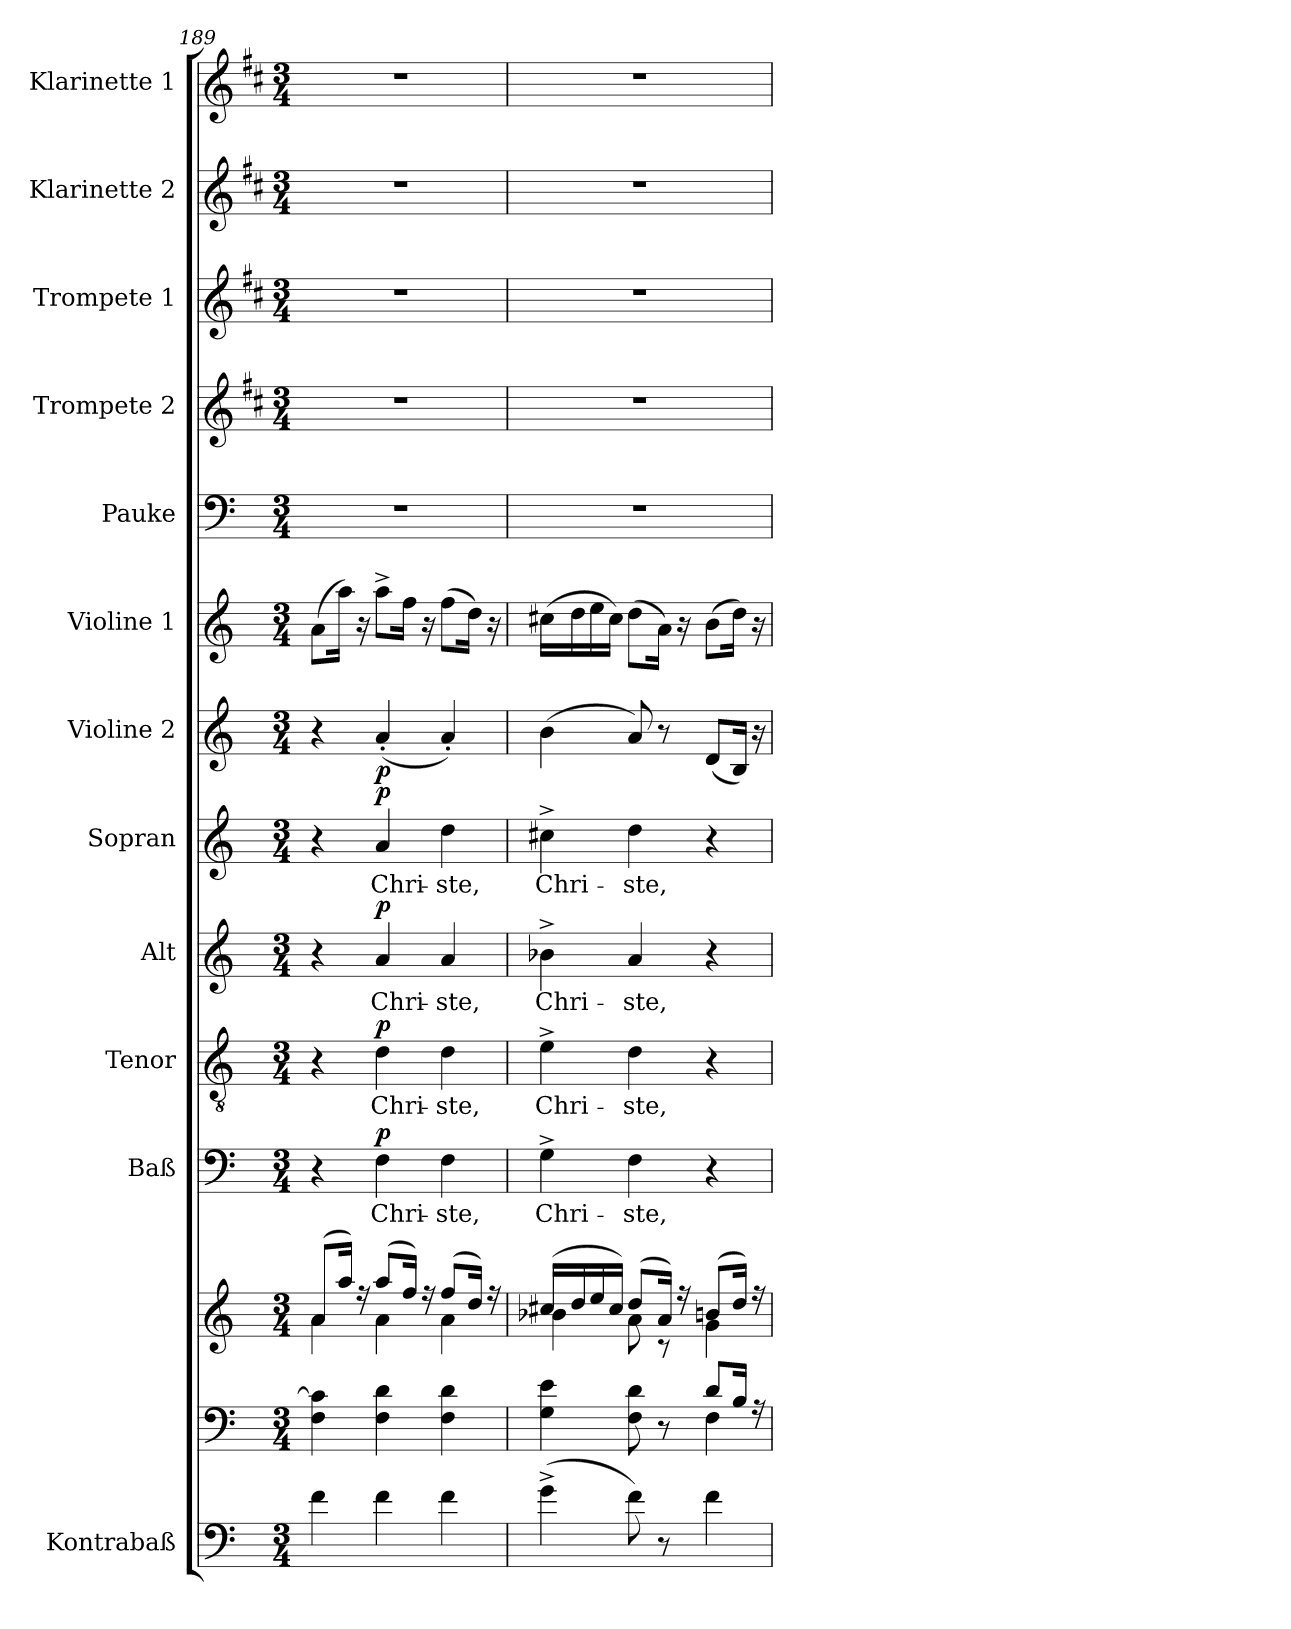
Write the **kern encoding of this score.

**kern	**kern	**kern	**kern	**text	**dynam	**kern	**text	**dynam	**kern	**text	**dynam	**kern	**text	**dynam	**kern	**dynam	**kern	**kern	**kern	**kern	**kern	**kern
*part13	*part12	*part12	*part11	*part11	*part11	*part10	*part10	*part10	*part9	*part9	*part9	*part8	*part8	*part8	*part7	*part7	*part6	*part5	*part4	*part3	*part2	*part1
*staff14	*staff13	*staff12	*staff11	*staff11	*staff11	*staff10	*staff10	*staff10	*staff9	*staff9	*staff9	*staff8	*staff8	*staff8	*staff7	*staff7	*staff6	*staff5	*staff4	*staff3	*staff2	*staff1
*I"Kontrabaß	*	*	*I"Baß	*	*	*I"Tenor	*	*	*I"Alt	*	*	*I"Sopran	*	*	*I"Violine 2	*	*I"Violine 1	*I"Pauke	*I"Trompete 2	*I"Trompete 1	*I"Klarinette 2	*I"Klarinette 1
*	*	*	*	*	*	*	*	*	*	*	*	*	*	*	*I'Vln	*	*I'Vln	*	*I'Tpt	*I'Tpt	*	*
*clefF4	*clefF4	*clefG2	*clefF4	*	*	*clefGv2	*	*	*clefG2	*	*	*clefG2	*	*	*clefG2	*	*clefG2	*clefF4	*clefG2	*clefG2	*clefG2	*clefG2
*ITrd7c12	*	*	*	*	*	*	*	*	*	*	*	*	*	*	*	*	*	*	*ITrd1c2	*ITrd1c2	*ITrd1c2	*ITrd1c2
*k[]	*k[]	*k[]	*k[]	*	*	*k[]	*	*	*k[]	*	*	*k[]	*	*	*k[]	*	*k[]	*k[]	*k[]	*k[]	*k[]	*k[]
*C:	*C:	*C:	*C:	*	*	*C:	*	*	*C:	*	*	*C:	*	*	*C:	*	*C:	*C:	*C:	*C:	*C:	*C:
*M3/4	*M3/4	*M3/4	*M3/4	*	*	*M3/4	*	*	*M3/4	*	*	*M3/4	*	*	*M3/4	*	*M3/4	*M3/4	*M3/4	*M3/4	*M3/4	*M3/4
=189	=189	=189	=189	=189	=189	=189	=189	=189	=189	=189	=189	=189	=189	=189	=189	=189	=189	=189	=189	=189	=189	=189
*	*	*^	*	*	*	*	*	*	*	*	*	*	*	*	*	*	*	*	*	*	*	*
4F\	4F\ 4c\]	(<8a/L	4a\	4r	.	.	4r	.	.	4r	.	.	4r	.	.	4r	.	(>8a\L	2.r	2.r	2.r	2.r	2.r
.	.	16aa/Jk)	.	.	.	.	.	.	.	.	.	.	.	.	.	.	.	16aa\Jk)	.	.	.	.	.
.	.	16rff	.	.	.	.	.	.	.	.	.	.	.	.	.	.	.	16r	.	.	.	.	.
!	!	!	!	!	!LO:LY:b	!LO:DY:a	!	!LO:LY:b	!LO:DY:a	!	!LO:LY:b	!LO:DY:a	!	!LO:LY:b	!LO:DY:a	!	!LO:DY:b	!	!	!	!	!	!
4F\	4F\ 4d\	(<8aa/L	4a\	4F\	Chri-	p	4d\	Chri-	p	4a/	Chri-	p	4a/	Chri-	p	(<4a'</	p	8aa^>\L	.	.	.	.	.
.	.	16ff/Jk)	.	.	.	.	.	.	.	.	.	.	.	.	.	.	.	16ff\Jk	.	.	.	.	.
.	.	16rff	.	.	.	.	.	.	.	.	.	.	.	.	.	.	.	16r	.	.	.	.	.
!	!	!	!	!	!LO:LY:b	!	!	!LO:LY:b	!	!	!LO:LY:b	!	!	!LO:LY:b	!	!	!	!	!	!	!	!	!
4F\	4F\ 4d\	(<8ff/L	4a\	4F\	-ste,	.	4d\	-ste,	.	4a/	-ste,	.	4dd\	-ste,	.	4a'</)	.	(>8ff\L	.	.	.	.	.
.	.	16dd/Jk)	.	.	.	.	.	.	.	.	.	.	.	.	.	.	.	16dd\Jk)	.	.	.	.	.
.	.	16rff	.	.	.	.	.	.	.	.	.	.	.	.	.	.	.	16r	.	.	.	.	.
=190	=190	=190	=190	=190	=190	=190	=190	=190	=190	=190	=190	=190	=190	=190	=190	=190	=190	=190	=190	=190	=190	=190	=190
*	*^	*	*	*	*	*	*	*	*	*	*	*	*	*	*	*	*	*	*	*	*	*	*
!	!	!	!	!	!	!LO:LY:b	!	!	!LO:LY:b	!	!	!LO:LY:b	!	!	!LO:LY:b	!	!	!	!	!	!	!	!	!
(>4G^>\	4G\ 4e\	2ryy	(>16cc#X/LL	4b-X\	4G^>\	Chri-	.	4e^>\	Chri-	.	4b-X^>\	Chri-	.	4cc#X^>\	Chri-	.	(>4b\	.	(>16cc#X\LL	2.r	2.r	2.r	2.r	2.r
.	.	.	16dd/	.	.	.	.	.	.	.	.	.	.	.	.	.	.	.	16dd\	.	.	.	.	.
.	.	.	16ee/	.	.	.	.	.	.	.	.	.	.	.	.	.	.	.	16ee\	.	.	.	.	.
.	.	.	16cc#/JJ)	.	.	.	.	.	.	.	.	.	.	.	.	.	.	.	16cc#\JJ)	.	.	.	.	.
!	!	!	!	!	!	!LO:LY:b	!	!	!LO:LY:b	!	!	!LO:LY:b	!	!	!LO:LY:b	!	!	!	!	!	!	!	!	!
8F\)	8F\ 8d\	.	(>8dd/L	8a\	4F\	-ste,	.	4d\	-ste,	.	4a/	-ste,	.	4dd\	-ste,	.	8a/)	.	(>8dd\L	.	.	.	.	.
8r	8r	.	16a/Jk)	8rc	.	.	.	.	.	.	.	.	.	.	.	.	8r	.	16a\Jk)	.	.	.	.	.
.	.	.	16rff	.	.	.	.	.	.	.	.	.	.	.	.	.	.	.	16r	.	.	.	.	.
4F\	8d/L	4F\	(>8b/L	4g\	4r	.	.	4r	.	.	4r	.	.	4r	.	.	(<8d/L	.	(>8b\L	.	.	.	.	.
.	16B/Jk	.	16dd/Jk)	.	.	.	.	.	.	.	.	.	.	.	.	.	16B/Jk)	.	16dd\Jk)	.	.	.	.	.
.	16rA	.	16ree	.	.	.	.	.	.	.	.	.	.	.	.	.	16r	.	16r	.	.	.	.	.
*	*v	*v	*	*	*	*	*	*	*	*	*	*	*	*	*	*	*	*	*	*	*	*	*	*
*	*	*v	*v	*	*	*	*	*	*	*	*	*	*	*	*	*	*	*	*	*	*	*	*
=	=	=	=	=	=	=	=	=	=	=	=	=	=	=	=	=	=	=	=	=	=	=
*-	*-	*-	*-	*-	*-	*-	*-	*-	*-	*-	*-	*-	*-	*-	*-	*-	*-	*-	*-	*-	*-	*-
